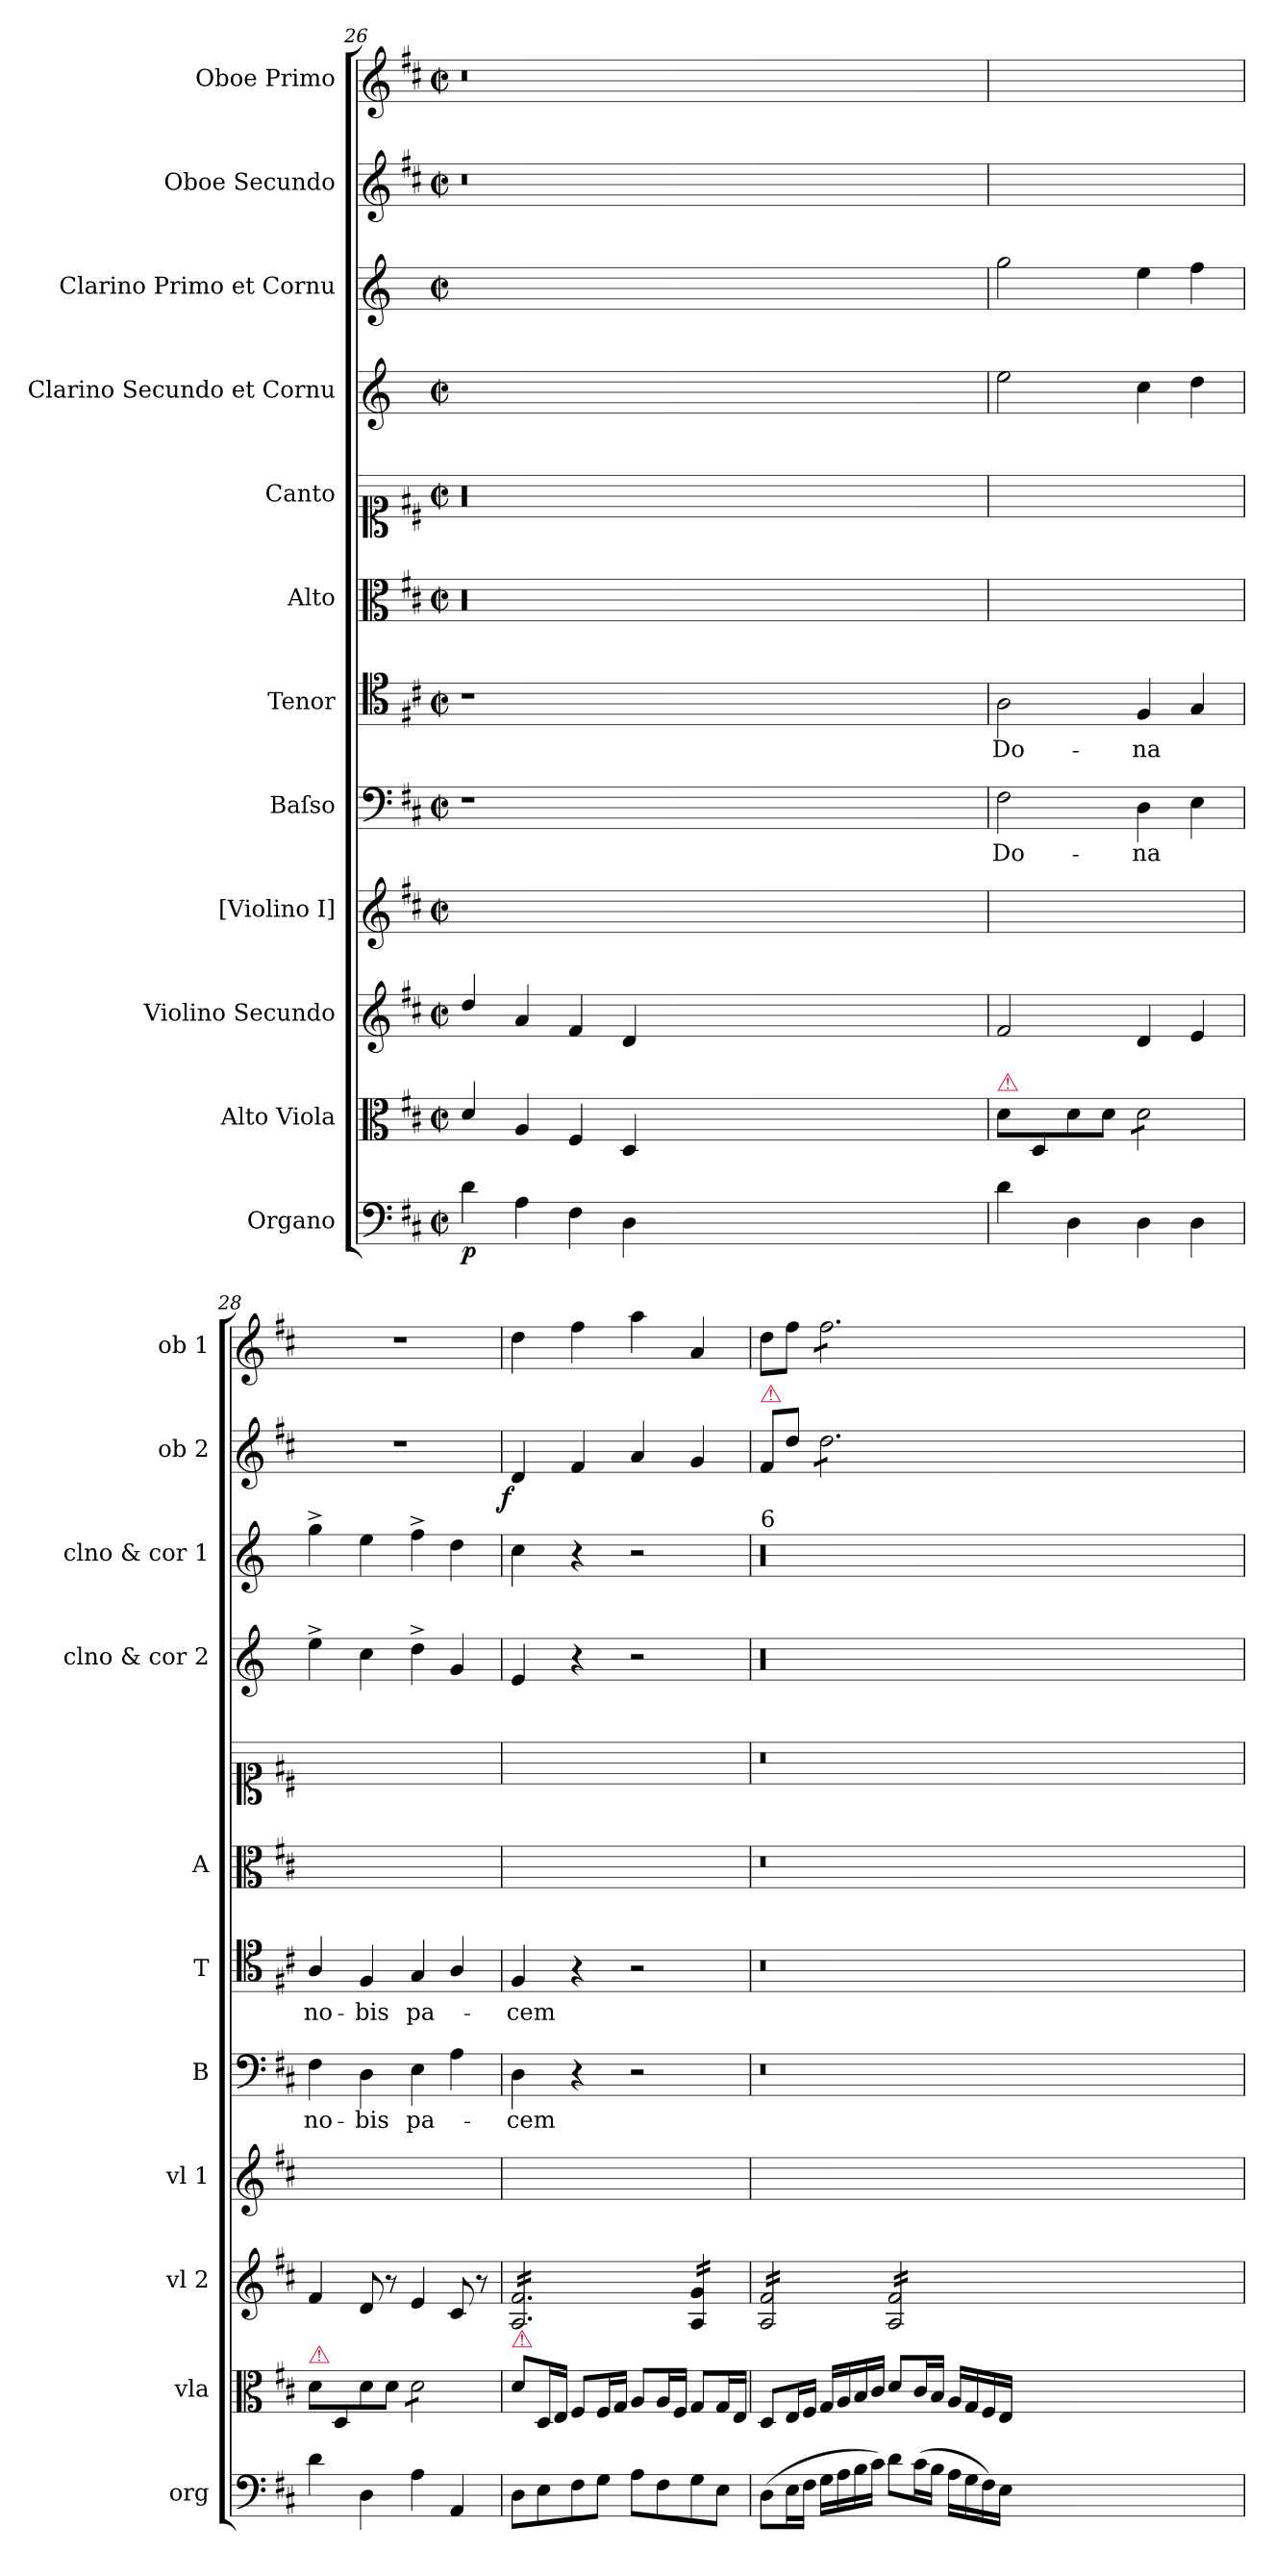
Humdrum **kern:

**kern	**dynam	**kern	**kern	**kern	**kern	**text	**kern	**text	**kern	**kern	**kern	**dynam	**kern	**dynam	**kern	**dynam	**kern	**dynam
*part12	*part12	*part11	*part10	*part9	*part8	*part8	*part7	*part7	*part6	*part5	*part4	*part4	*part3	*part3	*part2	*part2	*part1	*part1
*staff12	*staff12	*staff11	*staff10	*staff9	*staff8	*staff8	*staff7	*staff7	*staff6	*staff5	*staff4	*staff4	*staff3	*staff3	*staff2	*staff2	*staff1	*staff1
*I"Organo	*	*I"Alto Viola	*I"Violino Secundo	*I"[Violino I]	*I"Baſso	*	*I"Tenor	*	*I"Alto	*I"Canto	*I"Clarino Secundo et Cornu	*	*I"Clarino Primo et Cornu	*	*I"Oboe Secundo	*	*I"Oboe Primo	*
*I'org	*	*I'vla	*I'vl 2	*I'vl 1	*I'B	*	*I'T	*	*I'A	*	*I'clno & cor 2	*	*I'clno & cor 1	*	*I'ob 2	*	*I'ob 1	*
*clefF4	*	*clefC3	*clefG2	*clefG2	*clefF4	*	*clefC4	*	*clefC3	*clefC1	*clefG2	*	*clefG2	*	*clefG2	*	*clefG2	*
*	*	*	*	*	*	*	*	*	*	*	*ITrd-1c-2	*	*ITrd-1c-2	*	*	*	*	*
*k[f#c#]	*	*k[f#c#]	*k[f#c#]	*k[f#c#]	*k[f#c#]	*	*k[f#c#]	*	*k[f#c#]	*k[f#c#]	*k[f#c#]	*	*k[f#c#]	*	*k[f#c#]	*	*k[f#c#]	*
*D:	*	*D:	*D:	*D:	*D:	*	*D:	*	*D:	*D:	*D:	*	*D:	*	*D:	*	*D:	*
*M2/2	*	*M2/2	*M2/2	*M2/2	*M2/2	*	*M2/2	*	*M2/2	*M2/2	*M2/2	*	*M2/2	*	*M2/2	*	*M2/2	*
*met(c|)	*	*met(c|)	*met(c|)	*met(c|)	*met(c|)	*	*met(c|)	*	*met(c|)	*met(c|)	*met(c|)	*	*met(c|)	*	*met(c|)	*	*met(c|)	*
=26	=26	=26	=26	=26	=26	=26	=26	=26	=26	=26	=26	=26	=26	=26	=26	=26	=26	=26
4d\	p.	4d/	4dd/	1ryy	1r	.	1r	.	00r	00r	00ryy	.	00ryy	.	0r	.	0r	.
4A\	.	4A/	4a/	.	.	.	.	.	.	.	.	.	.	.	.	.	.	.
4F#\	.	4F#/	4f#/	.	.	.	.	.	.	.	.	.	.	.	.	.	.	.
4D\	.	4D/	4d/	.	.	.	.	.	.	.	.	.	.	.	.	.	.	.
0.ryy	.	0.ryy	0.ryy	0.ryy	0.ryy	.	0.ryy	.	.	.	.	.	.	.	.	.	.	.
.	.	.	.	.	.	.	.	.	.	.	.	.	.	.	0ryy	.	0ryy	.
=27	=27	=27	=27	=27	=27	=27	=27	=27	=27	=27	=27	=27	=27	=27	=27	=27	=27	=27
!	!	!LO:TX:a:color=crimson:t=⚠	!	!	!	!	!	!	!	!	!	!	!	!	!	!	!	!
4d\	.	8d\L	2f#/	1ryy	2F#\	Do-	2A\	Do-	1ryy	1ryy	2ff#\	po	2aa\	po	1ryy	.	1ryy	.
.	.	8D/	.	.	.	.	.	.	.	.	.	.	.	.	.	.	.	.
4D\	.	8d\	.	.	.	.	.	.	.	.	.	.	.	.	.	.	.	.
.	.	8d\J	.	.	.	.	.	.	.	.	.	.	.	.	.	.	.	.
*	*	*tremolo	*	*	*	*	*	*	*	*	*	*	*	*	*	*	*	*
4D\	.	8d\L	4d/	.	4D\	-na	4F#/	-na	.	.	4dd\	.	4ff#\	.	.	.	.	.
.	.	8d\	.	.	.	.	.	.	.	.	.	.	.	.	.	.	.	.
4D\	.	8d\	4e/	.	4E\	.	4G/	.	.	.	4ee\	.	4gg\	.	.	.	.	.
.	.	8d\J	.	.	.	.	.	.	.	.	.	.	.	.	.	.	.	.
*	*	*Xtremolo	*	*	*	*	*	*	*	*	*	*	*	*	*	*	*	*
=28	=28	=28	=28	=28	=28	=28	=28	=28	=28	=28	=28	=28	=28	=28	=28	=28	=28	=28
!	!	!LO:TX:a:color=crimson:t=⚠	!	!	!	!	!	!	!	!	!	!	!	!	!	!	!	!
4d\	.	8d\L	4f#/	1ryy	4F#\	no-	4A/	no-	1ryy	1ryy	4ff#^<\	.	4aa^\	.	1r	.	1r	.
.	.	8D/	.	.	.	.	.	.	.	.	.	.	.	.	.	.	.	.
4D\	.	8d\	8d/	.	4D\	-bis	4F#/	-bis	.	.	4dd\	.	4ff#\	.	.	.	.	.
.	.	8d\J	8r	.	.	.	.	.	.	.	.	.	.	.	.	.	.	.
*	*	*tremolo	*	*	*	*	*	*	*	*	*	*	*	*	*	*	*	*
4A\	.	8d\L	4e/	.	4E\	pa-	4G/	pa-	.	.	4ee^<\	.	4gg^\	.	.	.	.	.
.	.	8d\	.	.	.	.	.	.	.	.	.	.	.	.	.	.	.	.
4AA/	.	8d\	8c#/	.	4A\	.	4A/	.	.	.	4a/	.	4ee\	.	.	.	.	.
.	.	8d\J	8r	.	.	.	.	.	.	.	.	.	.	.	.	.	.	.
*	*	*Xtremolo	*	*	*	*	*	*	*	*	*	*	*	*	*	*	*	*
=29	=29	=29	=29	=29	=29	=29	=29	=29	=29	=29	=29	=29	=29	=29	=29	=29	=29	=29
!	!	!LO:TX:a:color=crimson:t=⚠	!	!	!	!	!	!	!	!	!	!	!	!	!	!	!	!
!	!LO:DY:rj	!	!	!	!	!	!	!	!	!	!	!	!	!	!	!LO:DY:rj	!	!
*	*	*	*tremolo	*	*	*	*	*	*	*	*	*	*	*	*	*	*	*
8D\L	for	8d\L	16A/ 16f#/LL	1ryy	4D\	-cem	4F#/	-cem	1ryy	1ryy	4f#/	.	4dd\	fr.	4d/	f.	4dd\	fro
.	.	.	16A/ 16f#/	.	.	.	.	.	.	.	.	.	.	.	.	.	.	.
8E\	.	16D/L	16A/ 16f#/	.	.	.	.	.	.	.	.	.	.	.	.	.	.	.
.	.	16E/JJ	16A/ 16f#/	.	.	.	.	.	.	.	.	.	.	.	.	.	.	.
8F#\	.	8F#/L	16A/ 16f#/	.	4r	.	4r	.	.	.	4r	.	4r	.	4f#/	.	4ff#\	.
.	.	.	16A/ 16f#/	.	.	.	.	.	.	.	.	.	.	.	.	.	.	.
8G\J	.	16F#/L	16A/ 16f#/	.	.	.	.	.	.	.	.	.	.	.	.	.	.	.
.	.	16G/JJ	16A/ 16f#/	.	.	.	.	.	.	.	.	.	.	.	.	.	.	.
8A\L	.	8A/L	16A/ 16f#/	.	2r	.	2r	.	.	.	2r	.	2r	.	4a/	.	4aa\	.
.	.	.	16A/ 16f#/	.	.	.	.	.	.	.	.	.	.	.	.	.	.	.
8F#\	.	16A/L	16A/ 16f#/	.	.	.	.	.	.	.	.	.	.	.	.	.	.	.
.	.	16F#/JJ	16A/ 16f#/JJ	.	.	.	.	.	.	.	.	.	.	.	.	.	.	.
8G\	.	8G/L	16A/ 16g/LL	.	.	.	.	.	.	.	.	.	.	.	4g/	.	4a/	.
.	.	.	16A/ 16g/	.	.	.	.	.	.	.	.	.	.	.	.	.	.	.
8E\J	.	16G/L	16A/ 16g/	.	.	.	.	.	.	.	.	.	.	.	.	.	.	.
.	.	16E/JJ	16A/ 16g/JJ	.	.	.	.	.	.	.	.	.	.	.	.	.	.	.
=30	=30	=30	=30	=30	=30	=30	=30	=30	=30	=30	=30	=30	=30	=30	=30	=30	=30	=30
!	!	!	!	!	!	!	!	!	!	!	!	!	!	!	!LO:TX:a:color=crimson:t=⚠	!	!	!
!	!	!	!	!	!	!	!	!	!	!	!	!	!LO:TX:a:t=6	!	!	!	!	!
(>8D\L	.	8D/L	16A/ 16f#/LL	1ryy	0r	.	0r	.	0r	0r	00r	.	00r	.	8f#/L	.	8dd\L	.
.	.	.	16A/ 16f#/	.	.	.	.	.	.	.	.	.	.	.	.	.	.	.
16E\L	.	16E/L	16A/ 16f#/	.	.	.	.	.	.	.	.	.	.	.	8dd\J	.	8ff#\J	.
16F#\JJ	.	16F#/JJ	16A/ 16f#/	.	.	.	.	.	.	.	.	.	.	.	.	.	.	.
*	*	*	*	*	*	*	*	*	*	*	*	*	*	*	*tremolo	*	*	*
*	*	*	*	*	*	*	*	*	*	*	*	*	*	*	*	*	*tremolo	*
16G\LL	.	16G/LL	16A/ 16f#/	.	.	.	.	.	.	.	.	.	.	.	8dd\L	.	8ff#\L	.
16A\	.	16A/	16A/ 16f#/	.	.	.	.	.	.	.	.	.	.	.	.	.	.	.
16B\	.	16B/	16A/ 16f#/	.	.	.	.	.	.	.	.	.	.	.	8dd\	.	8ff#\	.
16c#\JJ)	.	16c#/JJ	16A/ 16f#/JJ	.	.	.	.	.	.	.	.	.	.	.	.	.	.	.
8d\L	.	8d/L	16A/ 16f#/LL	.	.	.	.	.	.	.	.	.	.	.	8dd\	.	8ff#\	.
.	.	.	16A/ 16f#/	.	.	.	.	.	.	.	.	.	.	.	.	.	.	.
(>16c#\L	.	16c#/L	16A/ 16f#/	.	.	.	.	.	.	.	.	.	.	.	8dd\	.	8ff#\	.
16B\JJ	.	16B/JJ	16A/ 16f#/	.	.	.	.	.	.	.	.	.	.	.	.	.	.	.
16A\LL	.	16A/LL	16A/ 16f#/	.	.	.	.	.	.	.	.	.	.	.	8dd\	.	8ff#\	.
16G\	.	16G/	16A/ 16f#/	.	.	.	.	.	.	.	.	.	.	.	.	.	.	.
16F#\)	.	16F#/	16A/ 16f#/	.	.	.	.	.	.	.	.	.	.	.	8dd\J	.	8ff#\J	.
*	*	*	*	*	*	*	*	*	*	*	*	*	*	*	*	*	*Xtremolo	*
*	*	*	*	*	*	*	*	*	*	*	*	*	*	*	*Xtremolo	*	*	*
16E\JJ	.	16E/JJ	16A/ 16f#/JJ	.	.	.	.	.	.	.	.	.	.	.	.	.	.	.
*	*	*	*Xtremolo	*	*	*	*	*	*	*	*	*	*	*	*	*	*	*
0.ryy	.	0.ryy	0.ryy	0.ryy	.	.	.	.	.	.	.	.	.	.	0.ryy	.	0.ryy	.
.	.	.	.	.	0ryy	.	0ryy	.	0ryy	0ryy	.	.	.	.	.	.	.	.
=	=	=	=	=	=	=	=	=	=	=	=	=	=	=	=	=	=	=
*-	*-	*-	*-	*-	*-	*-	*-	*-	*-	*-	*-	*-	*-	*-	*-	*-	*-	*-
